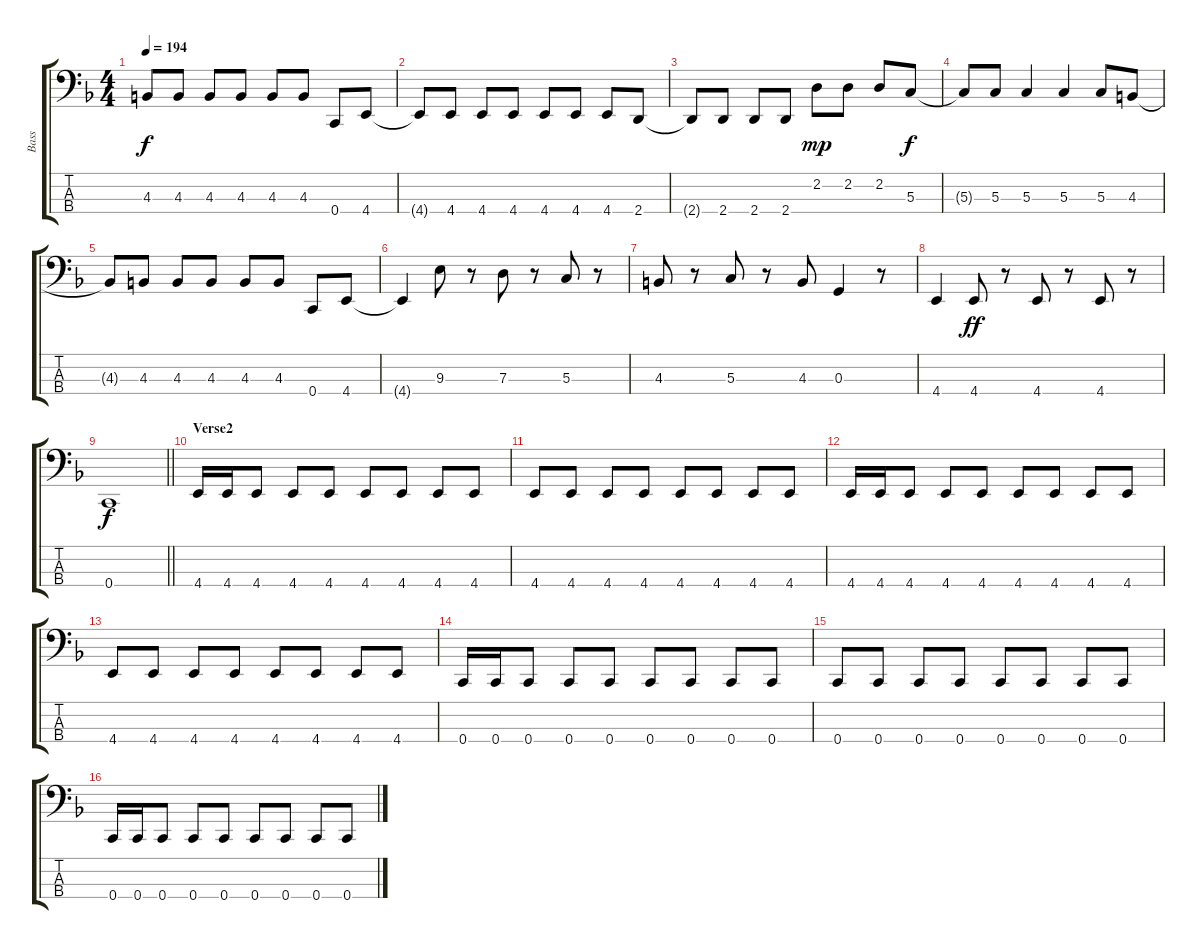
\track ("Bass" "Bass") {instrument electricbasspick}
\staff {score tabs}
\tuning (F2 C2 G1 C1) {hide}
\ts (4 4)
\tempo 194
\clef f4
\ks f
4.3{t}.8{dy f} 4.3.8 4.3.8 4.3.8 4.3.8 4.3.8 0.4.8 4.4.8 |
4.4{t}.8 4.4.8 4.4.8 4.4.8 4.4.8 4.4.8 4.4.8 2.4.8 |
2.4{t}.8 2.4.8 2.4.8 2.4.8 2.2.8{dy mp} 2.2.8 2.2.8 5.3.8{dy f} |
5.3{t}.8 5.3.8 5.3.4 5.3.4 5.3.8 4.3.8 |
4.3{t}.8 4.3.8 4.3.8 4.3.8 4.3.8 4.3.8 0.4.8 4.4.8 |
4.4{t}.4 9.3.8 r.8 7.3.8 r.8 5.3.8 r.8 |
4.3.8 r.8 5.3.8 r.8 4.3.8 0.3.4 r.8 |
4.4.4 4.4.8{dy ff} r.8 4.4.8 r.8 4.4.8 r.8 |
\barLineRight lightlight
0.4.1{dy f} |
\section ("" "Verse2")
4.4.16 4.4.16 4.4.8 4.4.8 4.4.8 4.4.8 4.4.8 4.4.8 4.4.8 |
4.4.8 4.4.8 4.4.8 4.4.8 4.4.8 4.4.8 4.4.8 4.4.8 |
4.4.16 4.4.16 4.4.8 4.4.8 4.4.8 4.4.8 4.4.8 4.4.8 4.4.8 |
4.4.8 4.4.8 4.4.8 4.4.8 4.4.8 4.4.8 4.4.8 4.4.8 |
0.4.16 0.4.16 0.4.8 0.4.8 0.4.8 0.4.8 0.4.8 0.4.8 0.4.8 |
0.4.8 0.4.8 0.4.8 0.4.8 0.4.8 0.4.8 0.4.8 0.4.8 |
0.4.16 0.4.16 0.4.8 0.4.8 0.4.8 0.4.8 0.4.8 0.4.8 0.4.8
